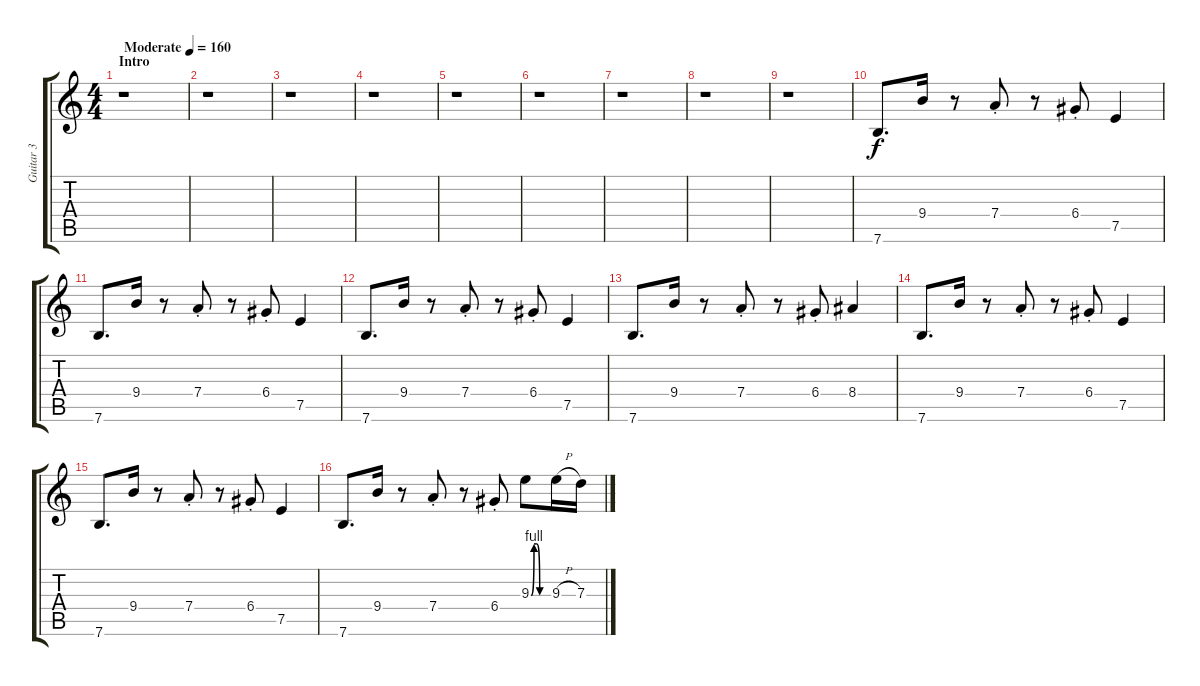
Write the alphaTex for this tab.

\track ("Guitar 3" "Guitar 3") {instrument overdrivenguitar}
\staff {score tabs}
\tuning (E4 B3 G3 D3 A2 E2) {hide}
\ts (4 4)
\section ("" "Intro")
\tempo (160 "Moderate")
\clef g2
\ks c
r.1{dy f instrument overdrivenguitar} |
r.1 |
r.1 |
r.1 |
r.1 |
r.1 |
r.1 |
r.1 |
r.1 |
7.6.8{d} 9.4.16 r.8 7.4{st}.8 r.8 6.4{st}.8 7.5.4 |
7.6.8{d} 9.4.16 r.8 7.4{st}.8 r.8 6.4{st}.8 7.5.4 |
7.6.8{d} 9.4.16 r.8 7.4{st}.8 r.8 6.4{st}.8 7.5.4 |
7.6.8{d} 9.4.16 r.8 7.4{st}.8 r.8 6.4{st}.8 8.4.4 |
7.6.8{d} 9.4.16 r.8 7.4{st}.8 r.8 6.4{st}.8 7.5.4 |
7.6.8{d} 9.4.16 r.8 7.4{st}.8 r.8 6.4{st}.8 7.5.4 |
7.6.8{d} 9.4.16 r.8 7.4{st}.8 r.8 6.4{st}.8 9.3{be (custom 0 0 10 4 20 4 30 0 60 0)}.8 9.3{h}.16 7.3.16
